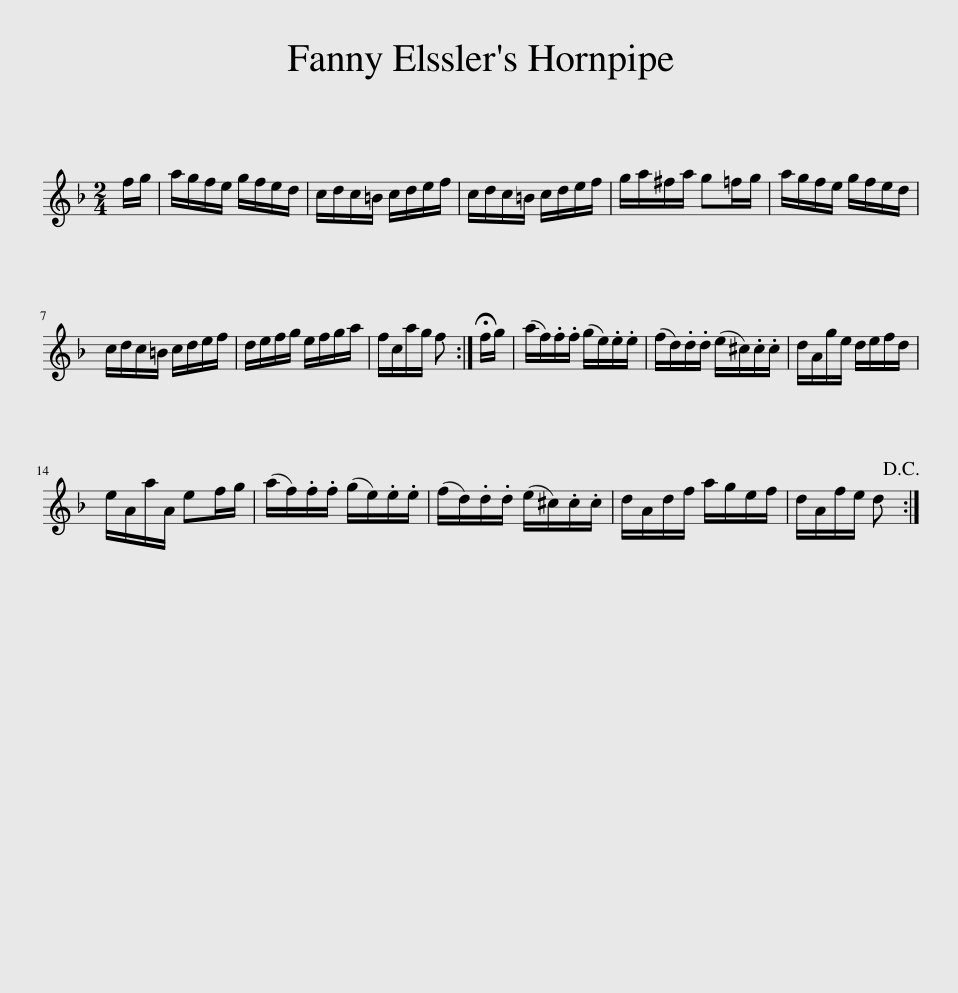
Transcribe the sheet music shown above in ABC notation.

X:1
L:1/8
M:2/4
I:linebreak $
K:F
V:1 treble
V:1
 f/g/ | a/g/f/e/ g/f/e/d/ | c/d/c/=B/ c/d/e/f/ | c/d/c/=B/ c/d/e/f/ | g/a/^f/a/ g=f/g/ | %5
 a/g/f/e/ g/f/e/d/ |$ c/d/c/=B/ c/d/e/f/ | d/e/f/g/ e/f/g/a/ | f/c/a/g/ f :| !fermata!f/g/ | %10
 (a/f/).f/.f/ (g/e/).e/.e/ | (f/d/).d/.d/ (e/^c/).c/.c/ | d/A/g/e/ d/e/f/d/ |$ e/A/a/A/ ef/g/ | (a/f/).f/.f/ (g/e/).e/.e/ | %15
 (f/d/).d/.d/ (e/^c/).c/.c/ | d/A/d/f/ a/g/e/f/ | d/A/f/e/ d!D.C.! :| %18
